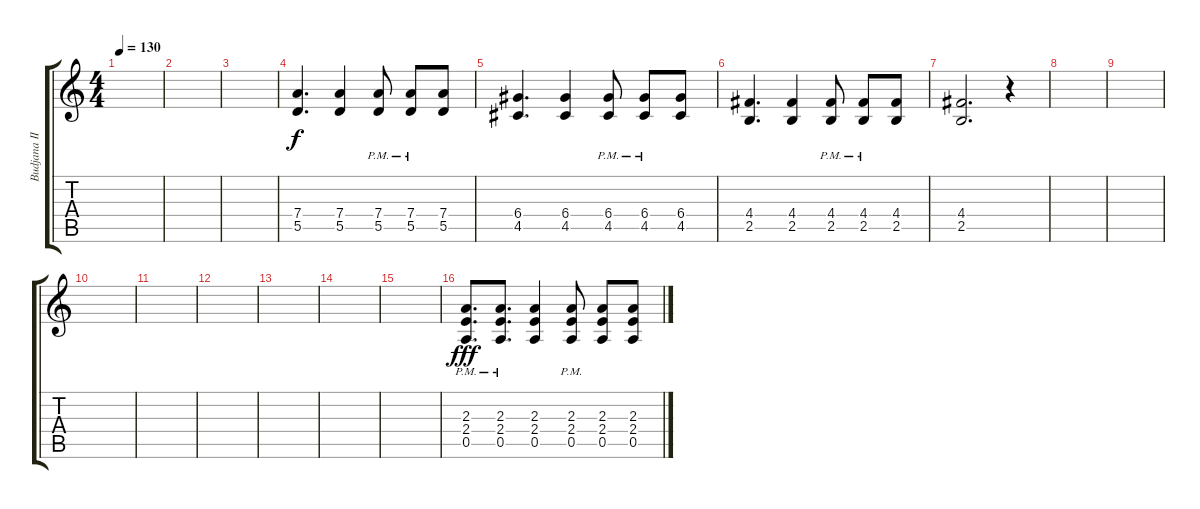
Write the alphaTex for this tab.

\track ("Budjana II" "Budjana II") {instrument distortionguitar}
\staff {score tabs}
\tuning (E4 B3 G3 D3 A2 E2) {hide}
\ts (4 4)
\tempo 130
\clef g2
\ks c
|
|
|
(7.4 5.5).4{d} (7.4 5.5).4 (7.4{pm} 5.5).8 (7.4{pm} 5.5).8 (7.4 5.5).8 |
(6.4 4.5).4{d} (6.4 4.5).4 (6.4{pm} 4.5{pm}).8 (6.4{pm} 4.5{pm}).8 (6.4 4.5).8 |
(4.4 2.5).4{d} (4.4 2.5).4 (4.4{pm} 2.5{pm}).8 (4.4{pm} 2.5{pm}).8 (4.4 2.5).8 |
(4.4 2.5).2{d} r.4 |
|
|
|
|
|
|
|
|
(2.3 2.4{pm} 0.5{pm}).8{d dy fff} (2.3 2.4{pm} 0.5{pm}).8{d} (2.3 2.4 0.5).4 (2.3 2.4 0.5{pm}).8 (2.3 2.4 0.5).8 (2.3 2.4 0.5).8
